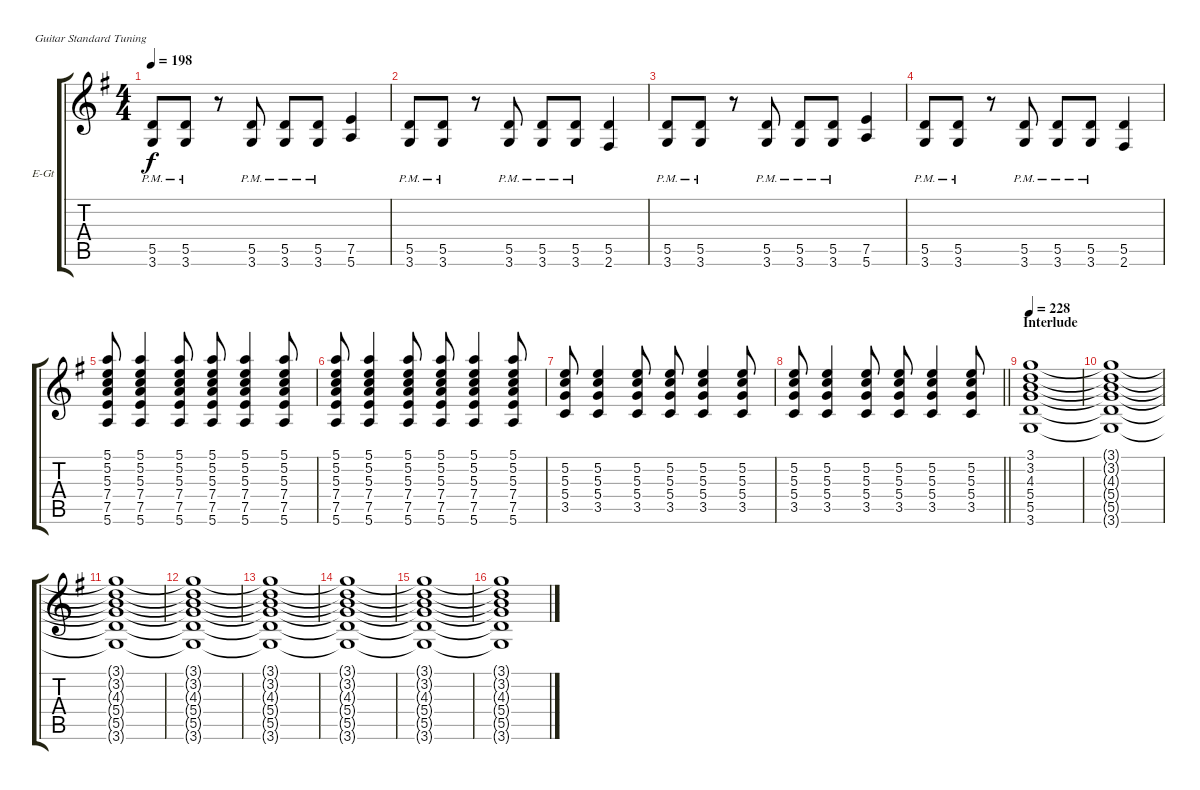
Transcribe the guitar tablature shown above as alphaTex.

\defaultSystemsLayout 4
\bracketExtendMode groupsimilarinstruments
\firstSystemTrackNameOrientation horizontal
\otherSystemsTrackNameOrientation horizontal
\track ("Guitar 2" "E-Gt") {instrument distortionguitar}
\staff {score tabs}
\tuning (E4 B3 G3 D3 A2 E2)
\ts (4 4)
\tempo 198
\clef g2
\ks g
(3.6{pm} 5.5{pm}).8{dy f} (3.6{pm} 5.5{pm}).8 r.8 (3.6{pm} 5.5{pm}).8 (3.6{pm} 5.5{pm}).8 (3.6{pm} 5.5{pm}).8 (5.6 7.5).4 |
(3.6{pm} 5.5{pm}).8 (3.6{pm} 5.5{pm}).8 r.8 (3.6{pm} 5.5{pm}).8 (3.6{pm} 5.5{pm}).8 (3.6{pm} 5.5{pm}).8 (2.6 5.5).4 |
(3.6{pm} 5.5{pm}).8 (3.6{pm} 5.5{pm}).8 r.8 (3.6{pm} 5.5{pm}).8 (3.6{pm} 5.5{pm}).8 (3.6{pm} 5.5{pm}).8 (5.6 7.5).4 |
(3.6{pm} 5.5{pm}).8 (3.6{pm} 5.5{pm}).8 r.8 (3.6{pm} 5.5{pm}).8 (3.6{pm} 5.5{pm}).8 (3.6{pm} 5.5{pm}).8 (2.6 5.5).4 |
(7.5 7.4 5.3 5.2 5.6 5.1).8 (7.5 7.4 5.3 5.2 5.6 5.1).4 (7.5 7.4 5.3 5.2 5.6 5.1).8 (7.5 7.4 5.3 5.2 5.6 5.1).8 (7.5 7.4 5.3 5.2 5.6 5.1).4 (7.5 7.4 5.3 5.2 5.6 5.1).8 |
(7.5 7.4 5.3 5.2 5.6 5.1).8 (7.5 7.4 5.3 5.2 5.6 5.1).4 (7.5 7.4 5.3 5.2 5.6 5.1).8 (7.5 7.4 5.3 5.2 5.6 5.1).8 (7.5 7.4 5.3 5.2 5.6 5.1).4 (7.5 7.4 5.3 5.2 5.6 5.1).8 |
(3.5 5.4 5.3 5.2).8 (3.5 5.4 5.3 5.2).4 (3.5 5.4 5.3 5.2).8 (3.5 5.4 5.3 5.2).8 (3.5 5.4 5.3 5.2).4 (3.5 5.4 5.3 5.2).8 |
\barLineRight lightlight
(3.5 5.4 5.3 5.2).8 (3.5 5.4 5.3 5.2).4 (3.5 5.4 5.3 5.2).8 (3.5 5.4 5.3 5.2).8 (3.5 5.4 5.3 5.2).4 (3.5 5.4 5.3 5.2).8 |
\section ("" "Interlude")
\tempo 228
(3.6 5.5 5.4 4.3 3.2 3.1).1 |
(3.6{t} 5.5{t} 5.4{t} 4.3{t} 3.2{t} 3.1{t}).1 |
(3.6{t} 5.5{t} 5.4{t} 4.3{t} 3.2{t} 3.1{t}).1 |
(3.6{t} 5.5{t} 5.4{t} 4.3{t} 3.2{t} 3.1{t}).1 |
(3.6{t} 5.5{t} 5.4{t} 4.3{t} 3.2{t} 3.1{t}).1 |
(3.6{t} 5.5{t} 5.4{t} 4.3{t} 3.2{t} 3.1{t}).1 |
(3.6{t} 5.5{t} 5.4{t} 4.3{t} 3.2{t} 3.1{t}).1 |
(3.6{t} 5.5{t} 5.4{t} 4.3{t} 3.2{t} 3.1{t}).1
